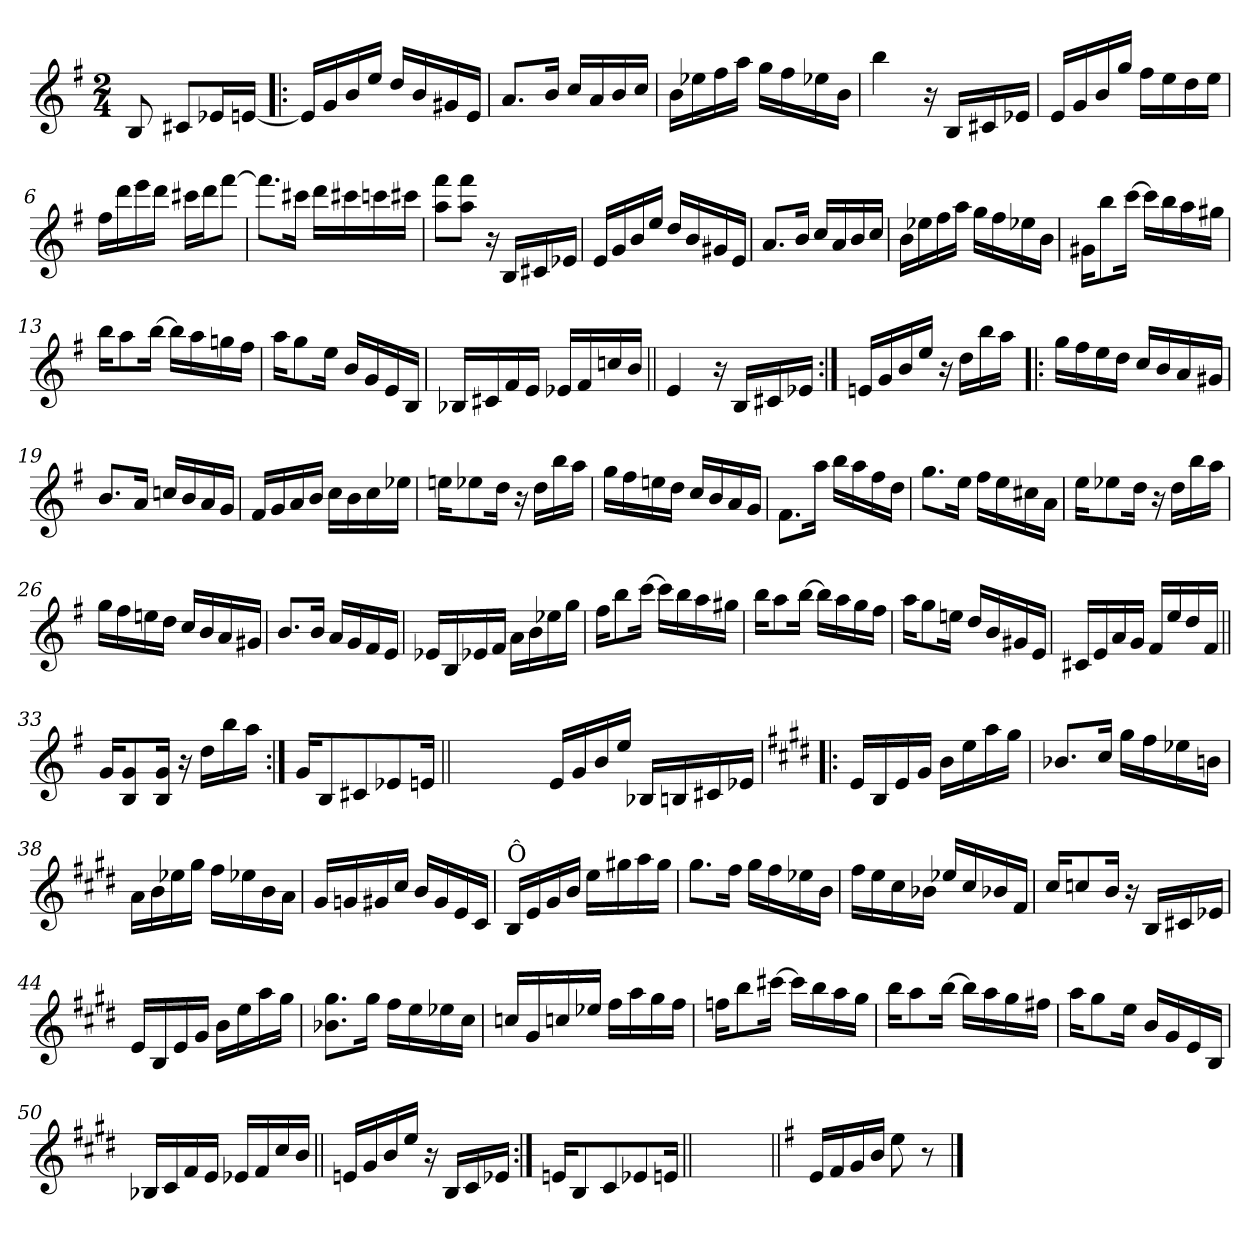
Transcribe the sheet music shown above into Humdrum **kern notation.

**kern
*part1
*staff1
*clefG2
*k[f#]
*G:
*M2/4
=
8B/
8c#X/L
16e-X/L
[16en/JJ
=1!|:
16e/LL]
16g/
16b/
16ee/JJ
16dd/LL
16b/
16g#X/
16e/JJ
=2
8.a/L
16b/Jk
16cc/LL
16a/
16b/
16cc/JJ
=3
16b\LL
16ee-X\
16ff#\
16aa\JJ
16gg\LL
16ff#\
16ee-X\
16b\JJ
=4
4bb\
16r
16B/LL
16c#X/
16e-X/JJ
!!LO:LB:g=z
=5
16e/LL
16g/
16b/
16gg/JJ
16ff#\LL
16ee\
16dd\
16ee\JJ
=6
16ff#\LL
16ddd\
16eee\
16ddd\JJ
16ccc#X\LL
16ddd\J
[8fff#\J
=7
8.fff#\L]
16ccc#X\Jk
16ddd\LL
16ccc#X\
16cccn\
16ccc#X\JJ
=8
8aa\ 8fff#\L
8aa\ 8fff#\J
16r
16B/LL
16c#X/
16e-X/JJ
!!LO:LB:g=z
=9
16e/LL
16g/
16b/
16ee/JJ
16dd/LL
16b/
16g#X/
16e/JJ
=10
8.a/L
16b/Jk
16cc/LL
16a/
16b/
16cc/JJ
=11
16b\LL
16ee-X\
16ff#\
16aa\JJ
16gg\LL
16ff#\
16ee-X\
16b\JJ
=12
16g#X\KL
8bb\
[16ccc\Jk
16ccc\LL]
16bb\
16aa\
16gg#X\JJ
!!LO:LB:g=z
=13
16bb\KL
8aa\
[16bb\Jk
16bb\LL]
16aa\
16ggn\
16ff#\JJ
=14
16aa\KL
8gg\
16ee\Jk
16b/LL
16g/
16e/
16B/JJ
=15
16B-X/LL
16c#X/
16f#/
16e/JJ
16e-X/LL
16f#/
16ccn/
16b/JJ
=16||
4e/
16r
16B/LL
16c#X/
16e-X/JJ
!!LO:LB:g=z
=17:|!
16en/LL
16g/
16b/
16ee/JJ
16r
16dd\LL
16bb\
16aa\JJ
=18!|:
16gg\LL
16ff#\
16ee\
16dd\JJ
16cc/LL
16b/
16a/
16g#X/JJ
=19
8.b/L
16a/Jk
16ccn/LL
16b/
16a/
16g/JJ
=20
16f#/LL
16g/
16a/
16b/JJ
16cc\LL
16b\
16cc\
16ee-X\JJ
!!LO:LB:g=z
=21
16een\KL
8ee-X\
16dd\Jk
16r
16dd\LL
16bb\
16aa\JJ
=22
16gg\LL
16ff#\
16een\
16dd\JJ
16cc/LL
16b/
16a/
16g/JJ
=23
8.f#\L
16aa\Jk
16bb\LL
16aa\
16ff#\
16dd\JJ
=24
8.gg\L
16ee\Jk
16ff#\LL
16ee\
16cc#X\
16a\JJ
!!LO:LB:g=z
=25
16ee\KL
8ee-X\
16dd\Jk
16r
16dd\LL
16bb\
16aa\JJ
=26
16gg\LL
16ff#\
16een\
16dd\JJ
16cc/LL
16b/
16a/
16g#X/JJ
=27
8.b/L
16b/Jk
16a/LL
16g/
16f#/
16e/JJ
=28
16e-X/LL
16B/
16e-X/
16f#/JJ
16a\LL
16b\
16ee-X\
16gg\JJ
!!LO:LB:g=z
=29
16ff#\KL
8bb\
[16ccc\Jk
16ccc\LL]
16bb\
16aa\
16gg#X\JJ
=30
16bb\KL
8aa\
[16bb\Jk
16bb\LL]
16aa\
16gg\
16ff#\JJ
=31
16aa\KL
8gg\
16een\Jk
16dd/LL
16b/
16g#X/
16e/JJ
=32
16c#X/LL
16e/
16a/
16g/JJ
16f#/LL
16ee/
16dd/
16f#/JJ
!!LO:LB:g=z
=33||
16g/KL
8B/ 8g/
16B/ 16g/Jk
16r
16dd\LL
16bb\
16aa\JJ
=34:|!
16g/KL
8B/
8c#X/
8e-X/
16en/Jk
=34X341||
2ryy
!!LO:PB:g=z
=35-
16e/LL
16g/
16b/
16ee/JJ
16B-X/LL
16Bn/
16c#X/
16e-X/JJ
=36!|:
*k[f#c#g#d#]
*E:
16e/LL
16B/
16e/
16g#/JJ
16b\LL
16ee\
16aa\
16gg#\JJ
=37
8.b-X/L
16cc#/Jk
16gg#\LL
16ff#\
16ee-X\
16bn\JJ
=38
16a\LL
16b\
16ee-X\
16gg#\JJ
16ff#\LL
16ee-X\
16b\
16a\JJ
!!LO:LB:g=z
=39
16g#/LL
16gn/
16g#X/
16cc#/JJ
16b/LL
16g#/
16e/
16c#/JJ
=40
!LO:TX:a:t=Ô
16B/LL
16e/
16g#/
16b/JJ
16ee\LL
16gg#X\
16aa\
16gg#\JJ
=41
8.gg#\L
16ff#\Jk
16gg#\LL
16ff#\
16ee-X\
16b\JJ
=42
16ff#\LL
16ee\
16cc#\
16b-X\JJ
16ee-X/LL
16cc#/
16b-X/
16f#/JJ
!!LO:LB:g=z
=43
16cc#/KL
8ccn/
16b/Jk
16r
16B/LL
16c#X/
16e-X/JJ
=44
16e/LL
16B/
16e/
16g#/JJ
16b\LL
16ee\
16aa\
16gg#\JJ
=45
8.b-X\ 8.gg#\L
16gg#\Jk
16ff#\LL
16ee\
16ee-X\
16cc#\JJ
=46
16ccn/LL
16g#/
16ccn/
16ee-X/JJ
16ff#\LL
16aa\
16gg#\
16ff#\JJ
!!LO:LB:g=z
=47
16ffn\KL
8bb\
[16ccc#X\Jk
16ccc#\LL]
16bb\
16aa\
16gg#\JJ
=48
16bb\KL
8aa\
[16bb\Jk
16bb\LL]
16aa\
16gg#\
16ff#X\JJ
=49
16aa\KL
8gg#\
16ee\Jk
16b/LL
16g#/
16e/
16B/JJ
=50
16B-X/LL
16c#/
16f#/
16e/JJ
16e-X/LL
16f#/
16cc#/
16b/JJ
!!LO:LB:g=z
=51||
16en/LL
16g#/
16b/
16ee/JJ
16r
16B/LL
16c#/
16e-X/JJ
=52:|!
16en/KL
8B/
8c#/
8e-X/
16en/Jk
=52X522||
2ryy
=53||
*k[f#]
*G:
16e/LL
16f#/
16g/
16b/JJ
8ee\
8r
==
*-
